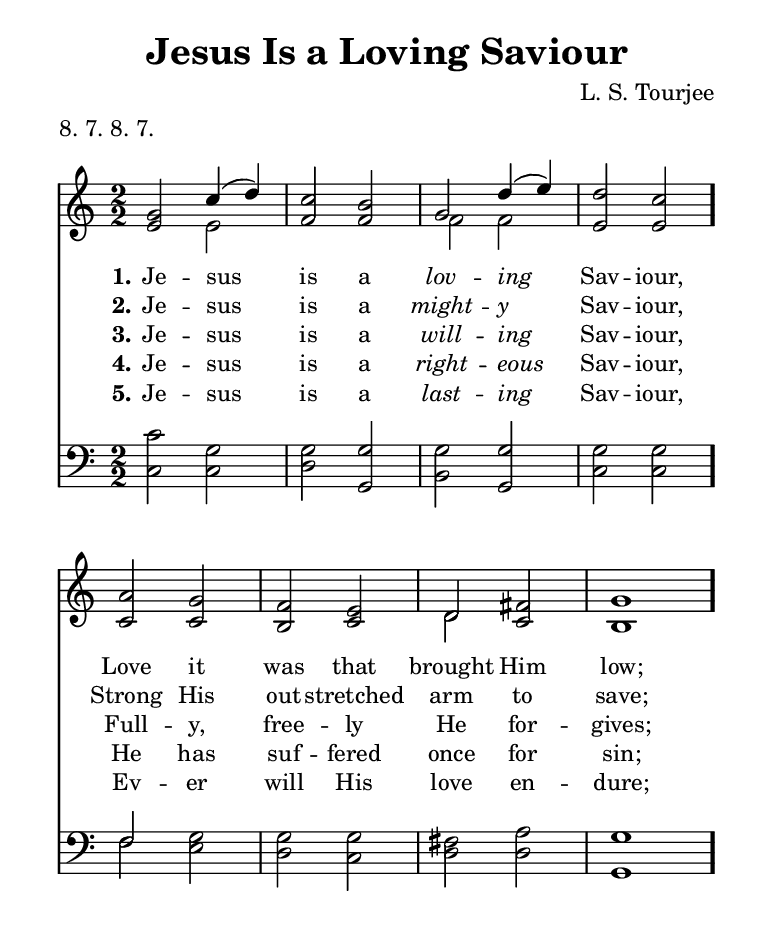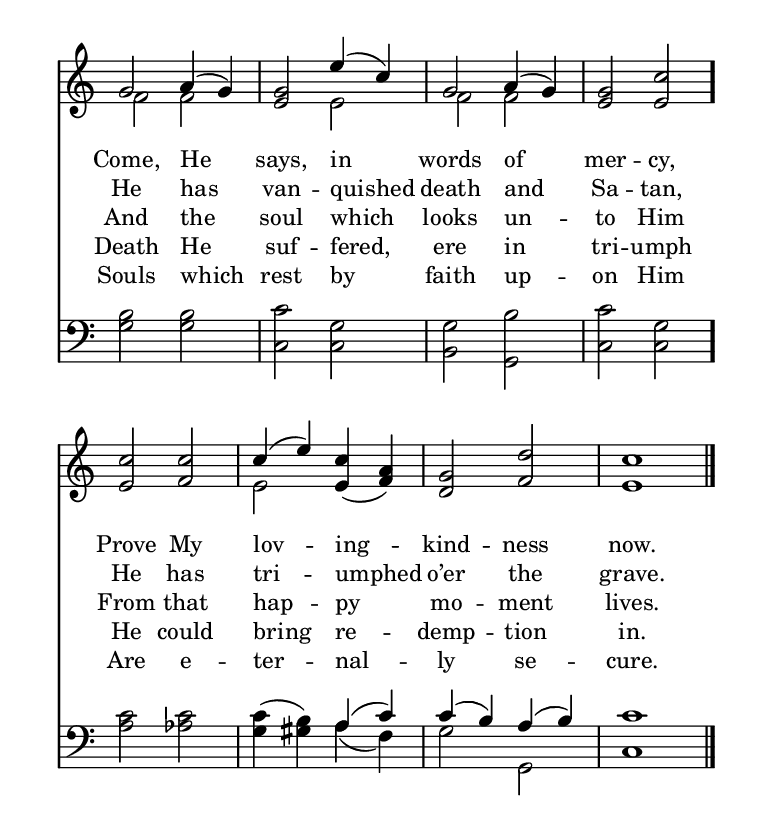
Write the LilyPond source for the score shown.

\include "common/global.ily"
\paper {
  \include "common/paper.ily"
  ragged-bottom = ##t
  ragged-last-bottom = ##t
  systems-per-page = #(cond (is-eogsized 2) (#t #f))
}

\header{
  hymnnumber = "22"
  title = "Jesus Is a Loving Saviour"
  tunename = "Wellesley"
  meter = "8. 7. 8. 7."
  poet = ""
  composer = "L. S. Tourjee"
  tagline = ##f
}

% for fermata in MIDI
ta = { \tempo 2=76 }
tb = { \tempo 2=38 }

patternAA = { c2 c4( c4) | c2 c2 } %
patternAB = { c2 c2 }
patternAC = { c2 c4( c4) | c2 c4( c4) | c2 c4( c4) | c2 c2} %
patternAD = { c2 c2 | c4( c4) c4( c4) | c2 c2 | c1 } %
patternAE = { c2 c2 | c2 c4( c4) | c2 c2 | c1 } %
patternAF = { c2 c2 | c4( c4) c4( c4) | c4( c4) c4( c4) | c1 } %
patternAG = { c2 c2 | c2 c2 | c2 c2 | c1 }

global = {
  \include "common/overrides.ily"
  \override Staff.TimeSignature.style = #'numbered
  \time 2/2
  \override Score.MetronomeMark.transparent = ##t % hide all fermata changes too
  \ta
  \key c \major
  %\partial 4
  \autoBeamOff
}

notesSoprano = {
\global
\relative c'' {

  \changePitch \patternAA { g c d | c b     | g d' e | d c }
  \changePitch \patternAG { a g   | f e     | d fis  | g   }
  \changePitch \patternAC { g a g | g e' c  | g a g  | g c }
  \changePitch \patternAD { c c   | c e c a | g d'   | c   }

  \bar "|."

}
}

notesAlto = {
\global
\relative e' {

  \changePitch \patternAB { e e | f f   | f f | e e }
  \changePitch \patternAG { c c | b c   | d c | b   }
  \changePitch \patternAB { f' f | e e   | f f | e e }
  \changePitch \patternAE { e f | e e f | d f | e   }

}
}

notesTenor = {
\global
\relative a {

  \changePitch \patternAB { c g | g g     | g g     | g g }
  \changePitch \patternAG { f g | g g     | fis a   | g   }
  \changePitch \patternAB { b b | c g     | g b     | c g }
  \changePitch \patternAF { c c | c b a c | c b a b | c   }

}
}

notesBass = {
\global
\relative f {

  \changePitch \patternAB { c c    | d g,      | b g  | c c }
  \changePitch \patternAG { f e    | d c       | d d  | g,  }
  \changePitch \patternAB { g' g   | c, c      | b g  | c c }
  \changePitch \patternAD { a' aes | g gis a f | g g, | c   }

}
}

wordsA = \lyricmode {
\set stanza = "1."

Je -- sus is a { \italicsOn } lov -- ing { \italicsOff } Sav -- iour, \bar "."
Love it was that brought Him low; \bar "." \break
Come, He says, in words of mer -- cy, \bar "."
Prove My lov -- ing -- kind -- ness now. \bar "." \break

}

wordsB = \lyricmode {
\set stanza = "2."

Je -- sus is a { \italicsOn } might -- y { \italicsOff } Sav -- iour,
Strong His out -- stretched arm to save;
He has van -- quished death and Sa -- tan,
He has tri -- umphed o’er the grave.

}

wordsC = \lyricmode {
\set stanza = "3."

Je -- sus is a { \italicsOn } will -- ing { \italicsOff } Sav -- iour,
Full -- y, free -- ly He for -- gives;
And the soul which looks un -- to Him
From that hap -- py mo -- ment lives.

}

wordsD = \lyricmode {
\set stanza = "4."

Je -- sus is a { \italicsOn } right -- eous { \italicsOff } Sav -- iour,
He has suf -- fered once for sin;
Death He suf -- fered, ere in tri -- umph
He could bring re -- demp -- tion in.

}

wordsE = \lyricmode {
\set stanza = "5."

Je -- sus is a { \italicsOn } last -- ing { \italicsOff } Sav -- iour,
Ev -- er will His love en -- dure;
Souls which rest by faith up -- on Him
Are e -- ter -- nal -- ly se -- cure.

}

\score {
  \context ChoirStaff <<
    \context Staff = upper <<
      \set Staff.autoBeaming = ##f
      \set ChoirStaff.systemStartDelimiter = #'SystemStartBar
      \set ChoirStaff.printPartCombineTexts = ##f
      \partcombine #'(2 . 9) \notesSoprano \notesAlto
      \context NullVoice = sopranos { \voiceOne << \notesSoprano >> }
      \context NullVoice = altos { \voiceTwo << \notesAlto >> }
      \context Lyrics = one   \lyricsto sopranos \wordsA
      \context Lyrics = two   \lyricsto sopranos \wordsB
      \context Lyrics = three \lyricsto sopranos \wordsC
      \context Lyrics = four  \lyricsto sopranos \wordsD
      \context Lyrics = five  \lyricsto sopranos \wordsE
    >>
    \context Staff = men <<
      \set Staff.autoBeaming = ##f
      \clef bass
      \set ChoirStaff.printPartCombineTexts = ##f
      \partcombine #'(2 . 9) \notesTenor \notesBass
      \context NullVoice = tenors { \voiceOne << \notesTenor >> }
      \context NullVoice = basses { \voiceTwo << \notesBass >> }
    >>
  >>
  \layout {
    \include "common/layout.ily"
  }
  \midi{
    \include "common/midi.ily"
  }
}

\version "2.19.49"  % necessary for upgrading to future LilyPond versions.

% vi:set et ts=2 sw=2 ai nocindent syntax=lilypond:
